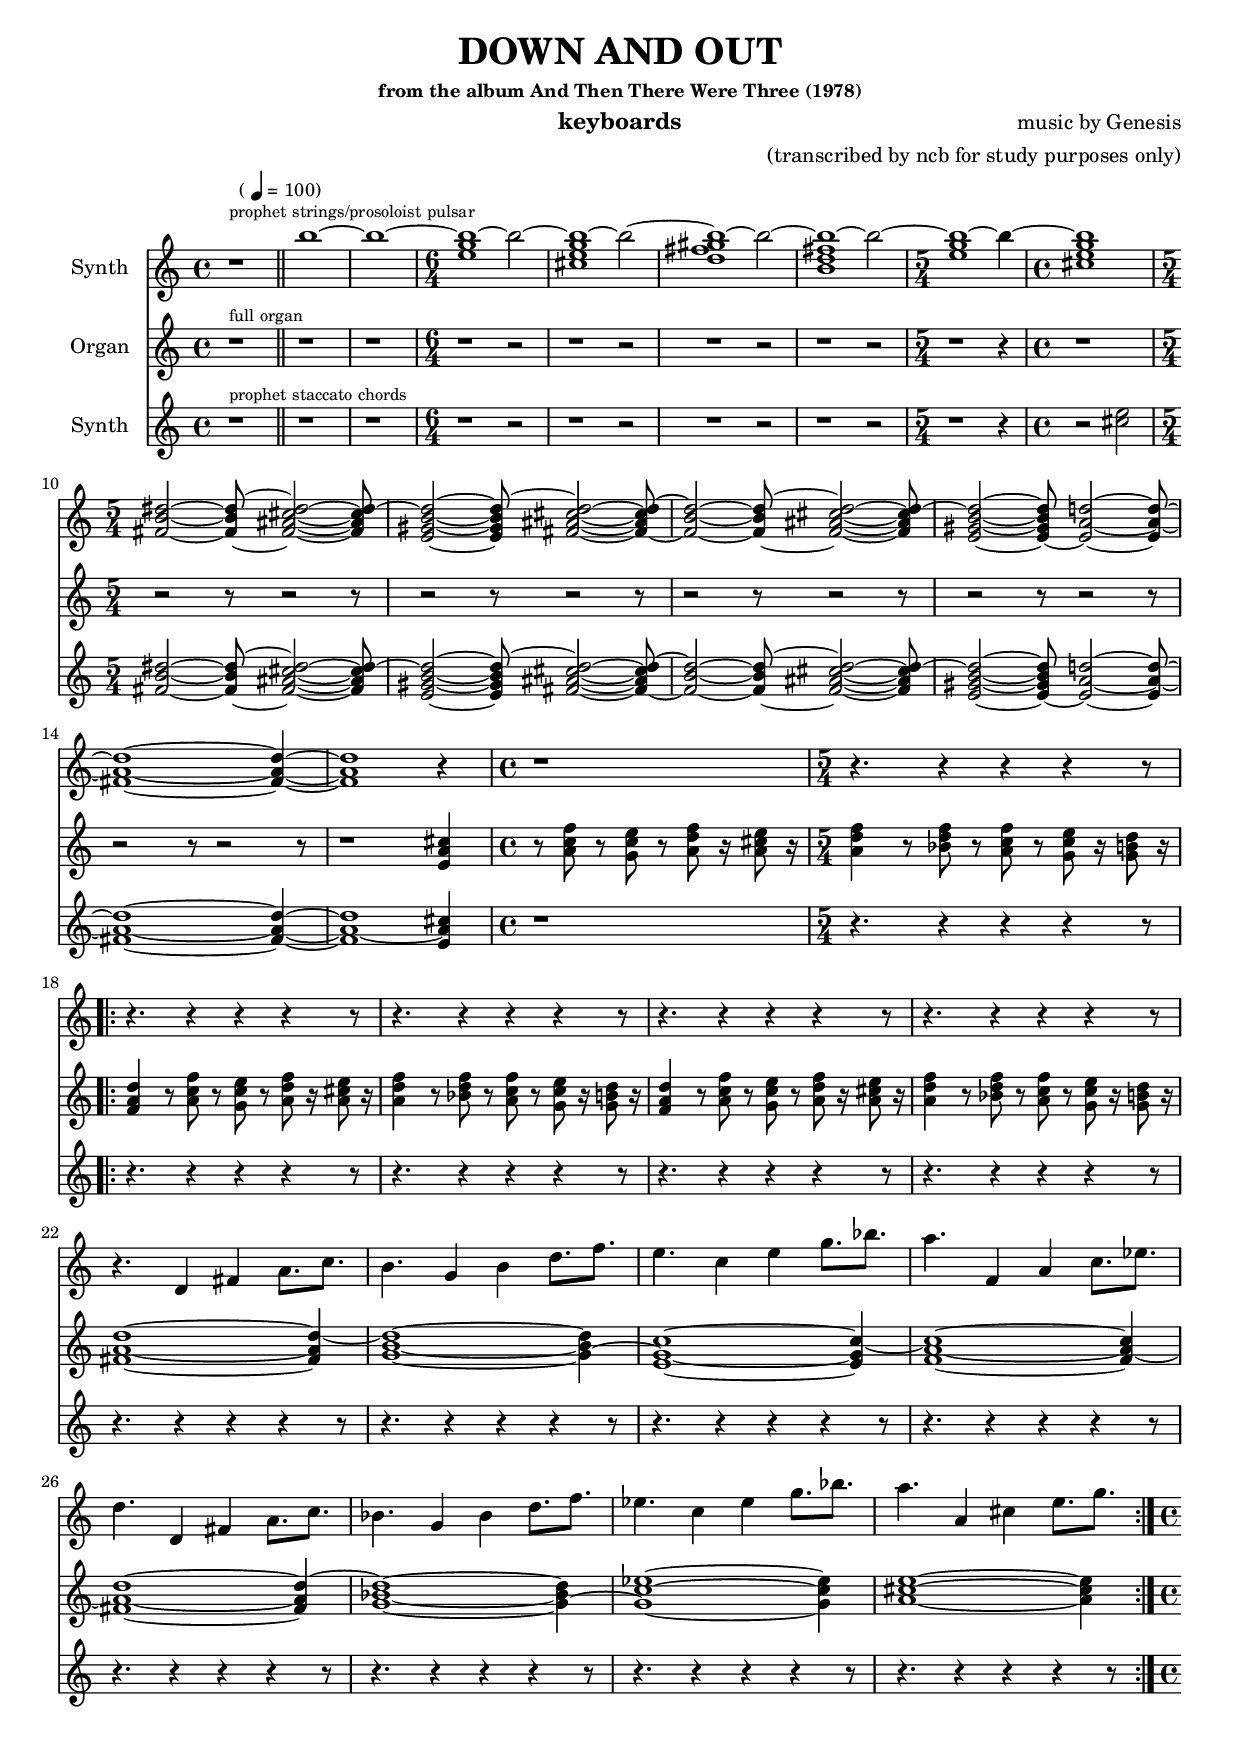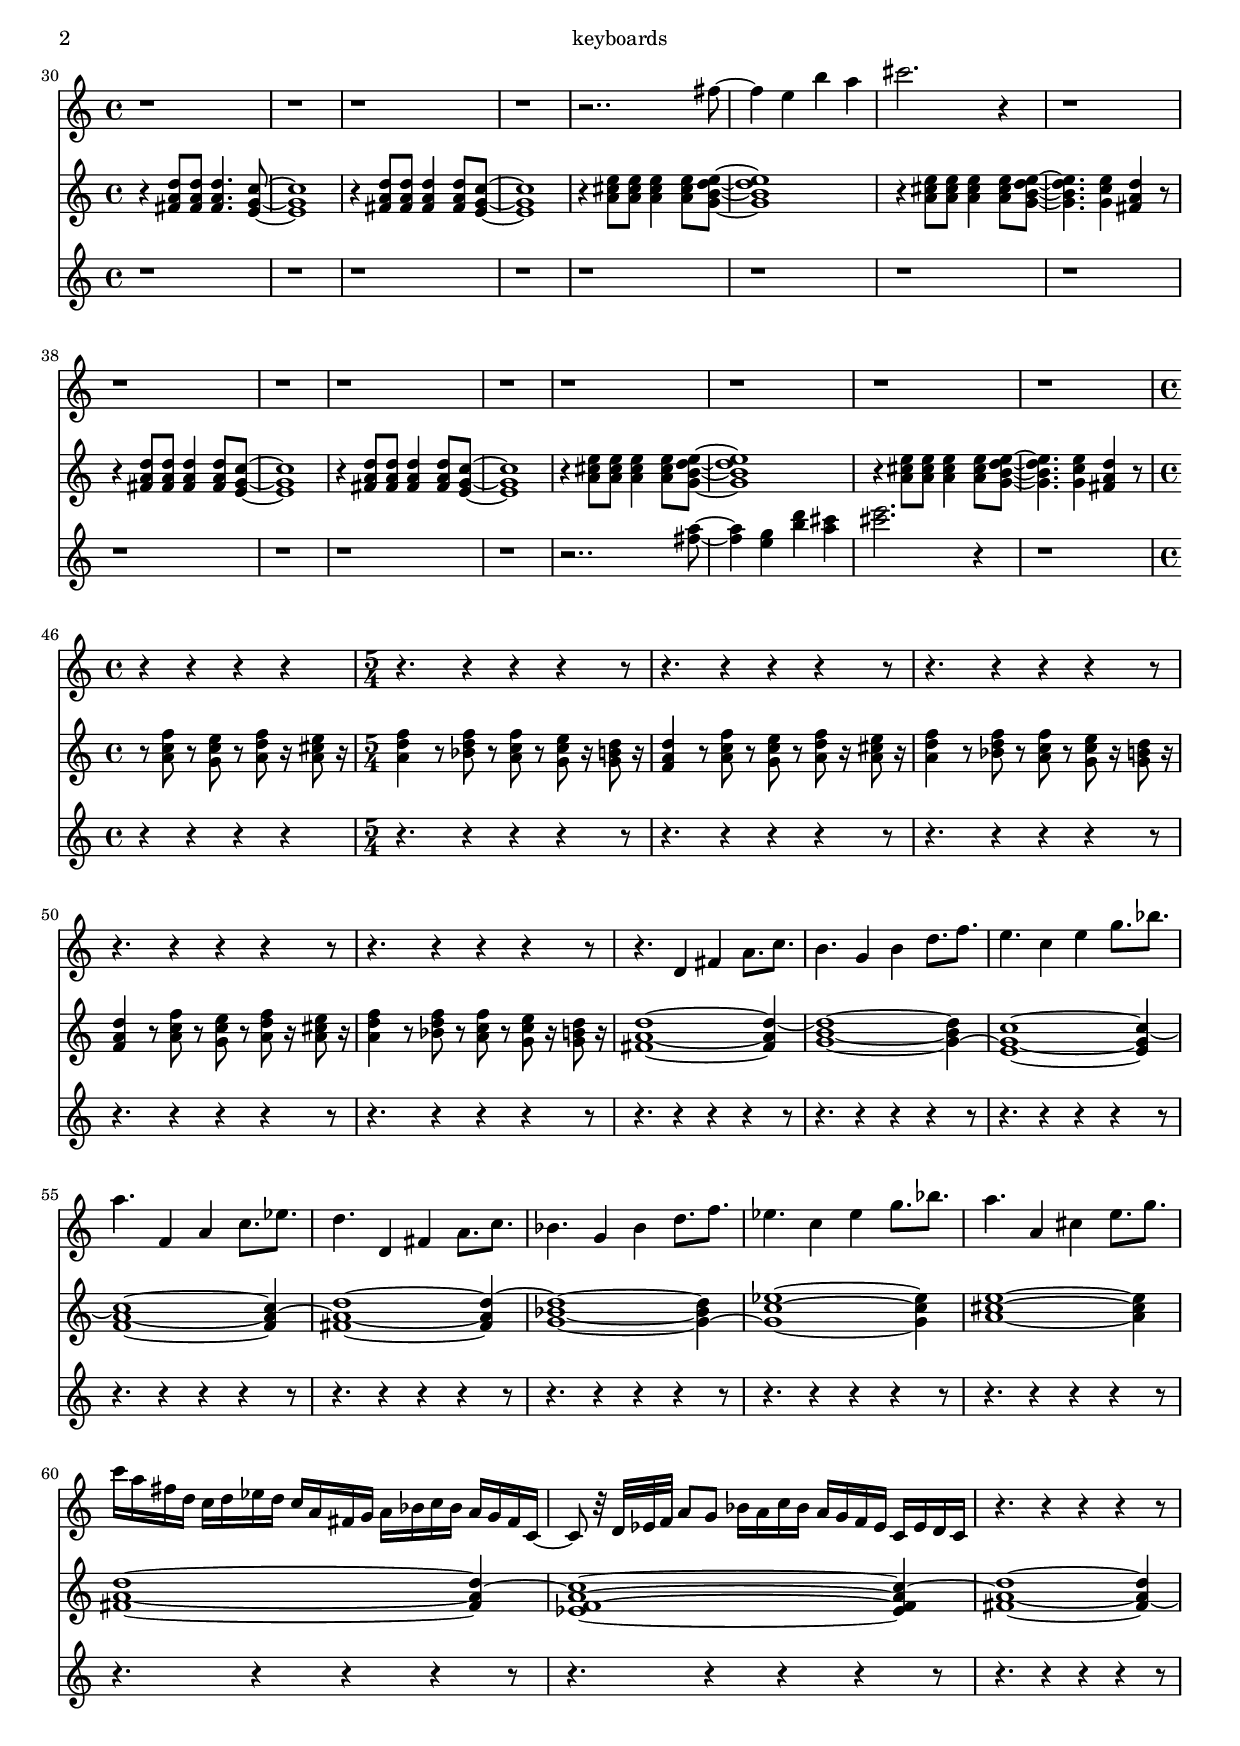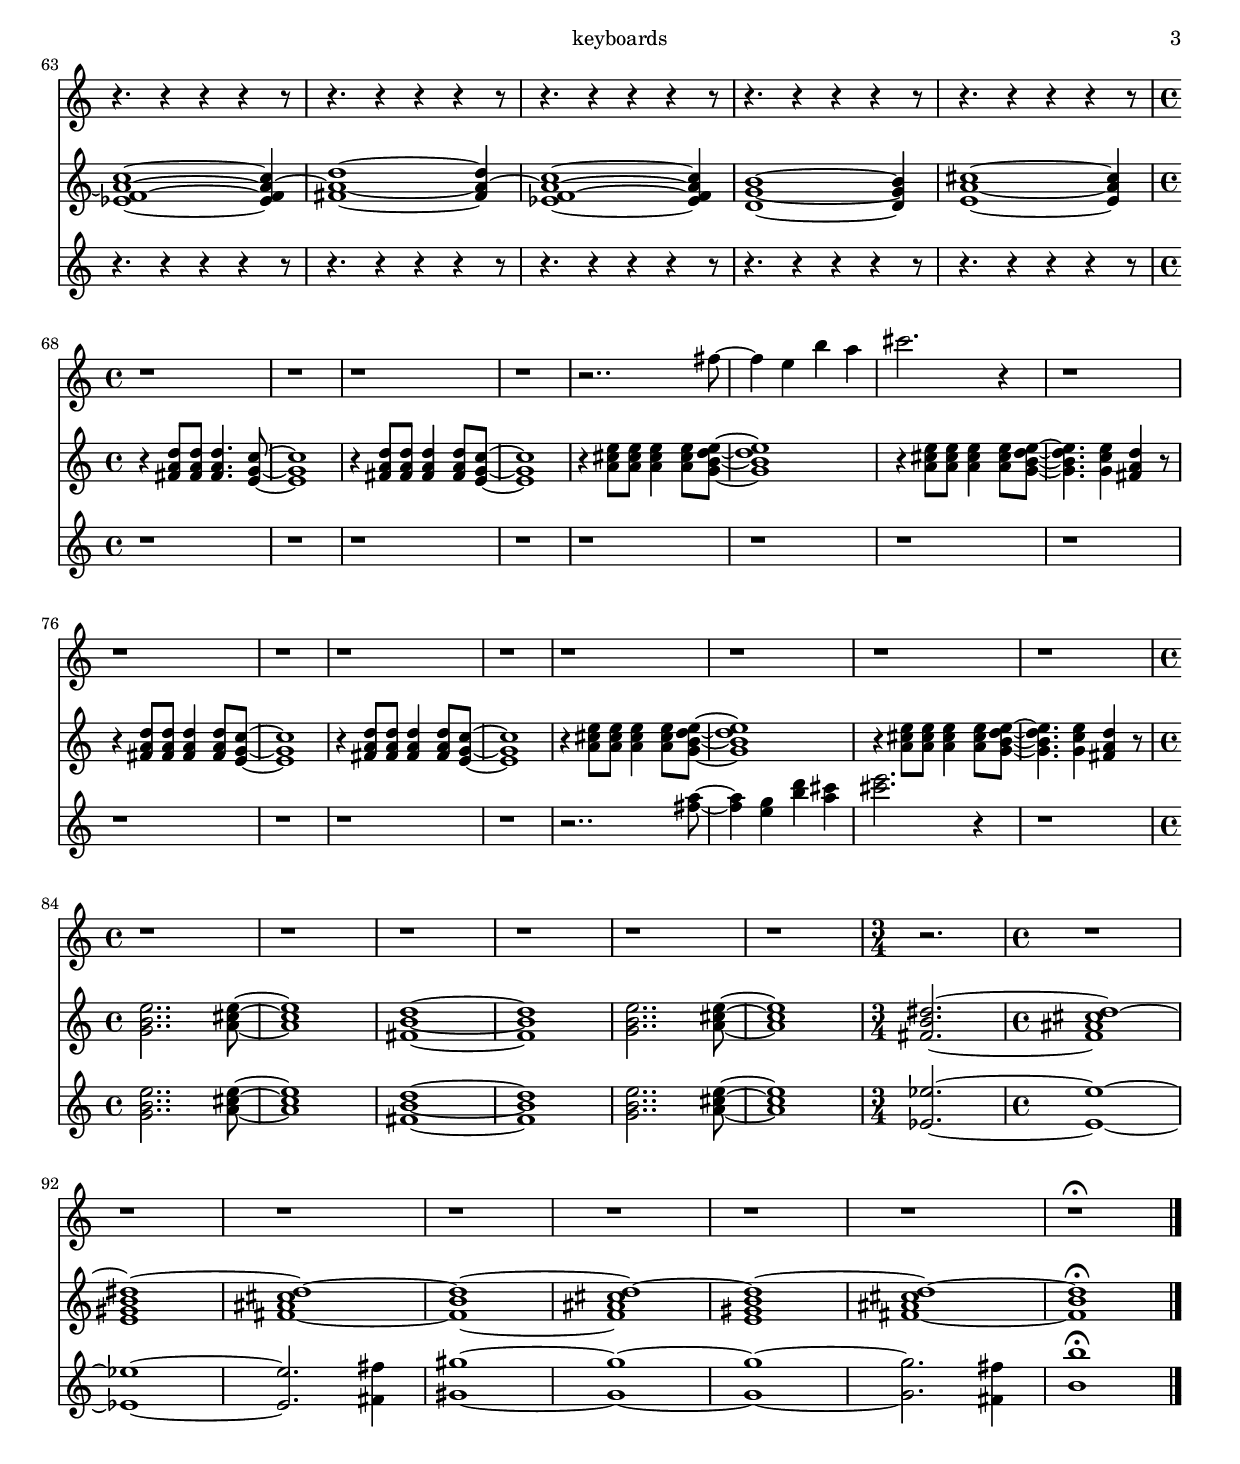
\version "2.12.3"
#(ly:set-option 'delete-intermediate-files #t)


% -----------------------------------------------------------------------------------------------------------------------
% -----------------------------------------------------------------------------------------------------------------------
%                                                      INTRO
% -----------------------------------------------------------------------------------------------------------------------
% -----------------------------------------------------------------------------------------------------------------------
synthStringIntro = \relative c''' {
               <b>1~
               <b>1~

  \time 6/4    <e, g b>1~          <b'>2~
               <cis, e g b>1~      <b'>2~
               <d, fis gis b>1~    <b'>2~
               <b, d fis b>1~      <b'>2~

  \time 5/4    <e, g b>1~          <b'>4~
  \time 4/4    <cis, e g b>1

  \break

  \time 5/4
  <fis, b dis>2~   <fis b dis>8~       <fis ais cis dis>2~  <fis ais cis dis>8~
  <e gis b dis>2~  <e gis b dis>8~     <fis ais cis dis>2~  <fis ais cis dis>8~

  <fis b dis>2~    <fis b dis>8~       <fis ais cis dis>2~  <fis ais cis dis>8~
  <e gis b dis>2~  <e gis b dis>8~     <e a d>2~            <e a d>8~
 
  <fis a d>1~       <fis a d>4~
  <fis a d>1		r4
}

synthArcIntro = \relative c''' {
               r1
               r1

  \time 6/4    r1                  r2
               r1                  r2
               r1                  r2
               r1                  r2

  \time 5/4    r1                  r4
  \time 4/4    r2 <cis, e>2

  \break

  \time 5/4
  <fis, b dis>2~   <fis b dis>8~       <fis ais cis dis>2~  <fis ais cis dis>8~
  <e gis b dis>2~  <e gis b dis>8~     <fis ais cis dis>2~  <fis ais cis dis>8~

  <fis b dis>2~    <fis b dis>8~       <fis ais cis dis>2~  <fis ais cis dis>8~
  <e gis b dis>2~  <e gis b dis>8~     <e a d>2~            <e a d>8~
 
  <fis a d>1~       <fis a d>4~
  <fis a d>1~		<e a cis>4
}

organIntro = \relative c' {
               r1
               r1

  \time 6/4    r1                  r2
               r1                  r2
               r1                  r2
               r1                  r2

  \time 5/4    r1                  r4
  \time 4/4    r1

  \break

  \time 5/4
  r2 r8 r2 r8
  r2 r8 r2 r8

  r2 r8 r2 r8
  r2 r8 r2 r8
 
  r2 r8 r2 r8
  r1 <e a cis>4
}

guitarIntro = \relative c' {
               r1
               r1

  \time 6/4    r1                  r2
               r1                  r2
               r1                  r2
               r1                  r2

  \time 5/4    r1                  r4
  \time 4/4    r1

  \break

  \time 5/4
  b16 b16 fis'16 fis16 		b,16 b16 b'16 b16		b,16 b16 fis'16 b,16		b16 b'8. 			b,8 r8
  b16 b16 fis'16 fis16 		b,16 b16 b'16 b16		b,16 b16 fis'16 b,16		b16 b'8. 			b,8 r8

  b16 b16 fis'16 fis16 		b,16 b16 b'16 b16		b,16 b16 fis'16 b,16		b16 b'8. 			b,8 r8
  b16 b16 fis'16 fis16 		b,16 b16 b'16 b16		b,16 b16 fis'16 b,16		b16 b'8. 			a,8 r8
 
  d16 d16 a'16 a16 			d,16 d16 d'16 d16		d,16 d16 a'16 d,16			d16 d'8. 			d,8 r8
  d16 d16 a'16 a16 			d,16 d16 d'16 d16		d,16 d16 a'16 d,16			d16 d'8. 			d,8 r8
}
% -----------------------------------------------------------------------------------------------------------------------
% -----------------------------------------------------------------------------------------------------------------------
%                                                      BRIDGE INTRO-TEMA
% -----------------------------------------------------------------------------------------------------------------------
% -----------------------------------------------------------------------------------------------------------------------
synthStringBridgeIntroTema = \relative c' {
  \time 4/4 r1
  \time 5/4 r4. r4 r4 r4 r8
}

synthArcBridgeIntroTema = \relative c' {
  \time 4/4 r1
  \time 5/4 r4. r4 r4 r4 r8
}

organBridgeIntroTema = \relative c'' {
  \time 4/4 r8 <a c f>8 r8 <g c e>8 r8 <a d f>8 r16 <a cis e>8 r16
  \time 5/4 <a d f>4 r8 <bes d f>8 r8 <a c f>8 r8 <g c e>8 r16 <g b d>8 r16
}

guitarBridgeIntroTema = \relative c' {
  \time 4/4 d16 d16 a'16 a16 			d,16 d16 d'16 d16		d,16 d16 a'16 d,16			d16 d'8.
  \time 5/4 d,8 r8			d16 d16 a'16 a16 			d,16 d16 d'16 d16		d,16 d16 a'16 d,16			d16 d'8.
}
% -----------------------------------------------------------------------------------------------------------------------
% -----------------------------------------------------------------------------------------------------------------------
%                                                      TEMA A
% -----------------------------------------------------------------------------------------------------------------------
% -----------------------------------------------------------------------------------------------------------------------
synthTemaA = \relative c' {
  r4. r4 r4 r4 r8
  r4. r4 r4 r4 r8

  r4. r4 r4 r4 r8
  r4. r4 r4 r4 r8
}

organTemaA = \relative c' {
  <f a d>4 r8 <a c f>8 r8 <g c e>8 r8 <a d f>8 r16 <a cis e>8 r16
  <a d f>4 r8 <bes d f>8 r8 <a c f>8 r8 <g c e>8 r16 <g b d>8 r16
  
  <f a d>4 r8 <a c f>8 r8 <g c e>8 r8 <a d f>8 r16 <a cis e>8 r16
  <a d f>4 r8 <bes d f>8 r8 <a c f>8 r8 <g c e>8 r16 <g b d>8 r16
}

synthTemaAbis = \relative c' {
  \time 4/4
  r4 r4 r4 r4
  \time 5/4
  r4. r4 r4 r4 r8

  r4. r4 r4 r4 r8
  r4. r4 r4 r4 r8

  r4. r4 r4 r4 r8
  r4. r4 r4 r4 r8
}

organTemaAbis = \relative c'' {
  \time 4/4
  r8 <a c f>8 r8 <g c e>8 r8 <a d f>8 r16 <a cis e>8 r16
  \time 5/4
  <a d f>4 r8 <bes d f>8 r8 <a c f>8 r8 <g c e>8 r16 <g b d>8 r16
  
  <f a d>4 r8 <a c f>8 r8 <g c e>8 r8 <a d f>8 r16 <a cis e>8 r16
  <a d f>4 r8 <bes d f>8 r8 <a c f>8 r8 <g c e>8 r16 <g b d>8 r16

  <f a d>4 r8 <a c f>8 r8 <g c e>8 r8 <a d f>8 r16 <a cis e>8 r16
  <a d f>4 r8 <bes d f>8 r8 <a c f>8 r8 <g c e>8 r16 <g b d>8 r16
}

guitarTemaA = \relative c'' {
  d,8 r8			d16 d16 a'16 a16 			d,16 d16 d'16 d16		d,16 d16 a'16 d,16			d16 d'8.
  d,8 r8			d16 d16 a'16 a16 			d,16 d16 d'16 d16		d,16 d16 a'16 d,16			d16 d'8.

  d,8 r8			d16 d16 a'16 a16 			d,16 d16 d'16 d16		d,16 d16 a'16 d,16			d16 d'8.
  d,8 r8			d16 d16 a'16 a16 			d,16 d16 d'16 d16		d,16 d16 a'16 d,16			d16 d'8.
}
% -----------------------------------------------------------------------------------------------------------------------
% -----------------------------------------------------------------------------------------------------------------------
%                                                      TEMA B
% -----------------------------------------------------------------------------------------------------------------------
% -----------------------------------------------------------------------------------------------------------------------
synthTemaB = \relative c' {
  r4. r4 r4 r4 r8
  r4. r4 r4 r4 r8
  r4. r4 r4 r4 r8
  r4. r4 r4 r4 r8
  r4. r4 r4 r4 r8
  r4. r4 r4 r4 r8
  r4. r4 r4 r4 r8
  r4. r4 r4 r4 r8
}

synthSoloistTemaB = \relative c' {
  r4.   d4   fis4  a8.  c8.
  b4.   g4   b4    d8.  f8.
  e4.   c4   e4    g8.  bes8.
  a4.   f,4  a4    c8.  ees8.
  d4.   d,4  fis4  a8.  c8.
  bes4. g4   bes4  d8.  f8.
  ees4. c4   ees4  g8.  bes8.
  a4.   a,4  cis4  e8.  g8.
}

organTemaB = \relative c' {
  <fis a d>1~       <fis a d>4~
  <g b d>1~         <g b d>4~
  <e g c>1~         <e g c>4~
  <f a c>1~         <f a c>4~
  <fis a d>1~       <fis a d>4~
  <g bes d>1~       <g bes d>4~
  <g c ees>1~       <g c ees>4
  <a cis e>1~       <a cis e>4
}

guitarTemaB = \relative c' {
  d8 r8 d r d r d r d16 d16 r8
  d8 r8 d r d r d r d16 d16 r8
  d8 r8 d r d r d r d16 d16 r8
  d8 r8 d r d r d r d16 d16 r8
  d8 r8 d r d r d r d16 d16 r8
  d8 r8 d r d r d r d16 d16 r8
  d8 r8 d r d r d r d16 d16 r8
  d8 r8 d r d r d r d16 d16 r8
}
% -----------------------------------------------------------------------------------------------------------------------
% -----------------------------------------------------------------------------------------------------------------------
%                                                      TEMA C
% -----------------------------------------------------------------------------------------------------------------------
% -----------------------------------------------------------------------------------------------------------------------
synthTemaC = \relative c'' {
  \time 4/4
  r1  r1  r1  r1
  r2.. fis8~
  fis4 e4 b'4 a4
  cis2. r4
  r1

  r1  r1  r1  r1
  r1  r1  r1  r1
}

synthArcTemaC = \relative c'' {
  \time 4/4
  r1  r1  r1  r1
  r1  r1  r1  r1

  r1  r1  r1  r1
  r2.. <fis a>8~
  <fis a>4 <e g>4 <b' d>4 <a cis>4
  <cis e>2. r4
  r1
}

organTemaC = \relative c' {
  \time 4/4
  r4           <fis a d>8 <fis a d>8      <fis a d>4.  <e g c>8~
  <e g c>1
  r4           <fis a d>8 <fis a d>8      <fis a d>4 <fis a d>8  <e g c>8~
  <e g c>1
  r4           <a cis e>8 <a cis e>8      <a cis e>4 <a cis e>8  <g b d e>8~
  <g b d e>1
  r4           <a cis e>8 <a cis e>8      <a cis e>4 <a cis e>8  <g b d e>8~
  <g b d e>4.                             <g c e>4   <fis a d>4  r8


  r4           <fis a d>8 <fis a d>8      <fis a d>4 <fis a d>8 <e g c>8~
  <e g c>1
  r4           <fis a d>8 <fis a d>8      <fis a d>4 <fis a d>8  <e g c>8~
  <e g c>1
  r4           <a cis e>8 <a cis e>8      <a cis e>4 <a cis e>8  <g b d e>8~
  <g b d e>1
  r4           <a cis e>8 <a cis e>8      <a cis e>4 <a cis e>8  <g b d e>8~
  <g b d e>4.                             <g c e>4   <fis a d>4  r8
}
% -----------------------------------------------------------------------------------------------------------------------
% -----------------------------------------------------------------------------------------------------------------------
%                                                      SOLO
% -----------------------------------------------------------------------------------------------------------------------
% -----------------------------------------------------------------------------------------------------------------------
synthSolo = \relative c' {
  r4. r4 r4 r4 r8
  r4. r4 r4 r4 r8

  r4. r4 r4 r4 r8
  r4. r4 r4 r4 r8

  r4. r4 r4 r4 r8
  r4. r4 r4 r4 r8

  r4. r4 r4 r4 r8
  r4. r4 r4 r4 r8
}

synthSoloistSolo = \relative c''' {
  c16 a fis d			c d ees d			c a fis  g			a bes c bes			a g fis c~
  c8    r32 d ees f     a8  g8				bes16 a c bes		a g f ees			c ees d c

  r4. r4 r4 r4 r8
  r4. r4 r4 r4 r8

  r4. r4 r4 r4 r8
  r4. r4 r4 r4 r8

  r4. r4 r4 r4 r8
  r4. r4 r4 r4 r8
}

organSolo = \relative c' {
  <fis a d>1~       <fis a d>4~
  <ees f a c>1~     <ees f a c>4~

  <fis a d>1~       <fis a d>4~
  <ees f a c>1~     <ees f a c>4~

  <fis a d>1~       <fis a d>4~
  <ees f a c>1~     <ees f a c>4

  <d g b>1~         <d g b>4
  <e a cis>1~     <e a cis>4
}
% -----------------------------------------------------------------------------------------------------------------------
% -----------------------------------------------------------------------------------------------------------------------
%                                                      CODA
% -----------------------------------------------------------------------------------------------------------------------
% -----------------------------------------------------------------------------------------------------------------------
synthCoda = \relative c' {
  \time 4/4
  r1
  r1
  r1
  r1

  r1
  r1
}

synthArcCoda = \relative c' {
  \time 4/4
  <g' b e>2..    <a cis e>8~
  <a cis e>1
  <fis b d>1~
  <fis b d>1

  <g b e>2..    <a cis e>8~
  <a cis e>1
}

organCoda = \relative c' {
  \time 4/4
  <g' b e>2..    <a cis e>8~
  <a cis e>1
  <fis b d>1~
  <fis b d>1

  <g b e>2..    <a cis e>8~
  <a cis e>1
}
% -----------------------------------------------------------------------------------------------------------------------
% -----------------------------------------------------------------------------------------------------------------------
%                                                      FINALE
% -----------------------------------------------------------------------------------------------------------------------
% -----------------------------------------------------------------------------------------------------------------------
synthFinale = \relative c' {
  \time 3/4
  r2.
  \time 4/4
  r1 r1 r1 
  r1 r1 r1 r1
  r1 \fermata
}

synthArcFinale = \relative c' {
  \time 3/4
  <ees ees'>2.~
  \time 4/4
  <ees ees'>1~
  <ees ees'>1~
  <ees ees'>2.   <fis fis'>4

  <gis gis'>1~
  <gis gis'>1~
  <gis gis'>1~
  <gis gis'>2.   <fis fis'>4

  <b b'>1 \fermata
}

organFinale = \relative c' {
  \time 3/4
  <fis b dis>2.~
  \time 4/4
  <fis ais cis dis>1~
  <e gis b dis>1~
  <fis ais cis dis>1~

  <fis b dis>1~
  <fis ais cis dis>1~
  <e gis b dis>1~
  <fis ais cis dis>1~

  <fis b dis>1 \fermata
}
% -----------------------------------------------------------------------------------------------------------------------
% -----------------------------------------------------------------------------------------------------------------------
%                                                      BUILD ALL
% -----------------------------------------------------------------------------------------------------------------------
% -----------------------------------------------------------------------------------------------------------------------

guitarPart = {
    \clef violin

    % INTRO
    \time 4/4 r1 ^\markup { \tiny {prophet strings/prosoloist pulsar} }
    \bar "||"
    \guitarIntro

    % BRIDGE INTRO-TEMA
	\guitarBridgeIntroTema
	\break

    % TEMA A + B
	\repeat volta 2 {
	    \guitarTemaA
	    \break
	    \guitarTemaB
	}
	\break

    % TEMA C
%	\synthTemaC
	\break

	% TEMA A + B
%	\synthTemaAbis
%	\synthSoloistTemaB
	\break

    % SOLO
%	\synthSoloistSolo
	\break

    % TEMA C
%	\synthTemaC
	\break

	% CODA
%	\synthCoda

    % FINALE
%	\synthFinale


    \bar "|."
}

synthOnePart = {
    \clef violin

    % INTRO
    \time 4/4 r1 ^\markup { \tiny {prophet strings/prosoloist pulsar} }
    \bar "||"
    \synthStringIntro

    % BRIDGE INTRO-TEMA
	\synthStringBridgeIntroTema
	\break

    % TEMA A + B
	\repeat volta 2 {
	    \synthTemaA
	    \break
	    \synthSoloistTemaB
	}
	\break

    % TEMA C
	\synthTemaC
	\break

	% TEMA A + B
	\synthTemaAbis
	\synthSoloistTemaB
	\break

    % SOLO
	\synthSoloistSolo
	\break

    % TEMA C
	\synthTemaC
	\break

	% CODA
	\synthCoda

    % FINALE
	\synthFinale


    \bar "|."
}

synthTwoPart = {
    \clef violin

    % INTRO
    \time 4/4 r1 ^\markup { \tiny {prophet staccato chords} }
    \bar "||"
    \synthArcIntro

	% BRIDGE INTRO-TEMA
	\synthArcBridgeIntroTema
    \break

    % TEMA A + B
	\repeat volta 2 {
	    \synthTemaA
	    \break
	    \synthTemaB
	}
	\break

    % TEMA C
	\synthArcTemaC
	\break

	% TEMA A + B
	\synthTemaAbis
	\synthTemaB
	\break

    % SOLO
	\synthSolo
	\break

    % TEMA C
	\synthArcTemaC
	\break

	% CODA
	\synthArcCoda

    % FINALE
	\synthArcFinale


    \bar "|."
}

organPart = {
    \clef violin

    % INTRO
    \time 4/4 r1 ^\markup { \tiny {full organ} }
    \bar "||"
	\organIntro

	% BRIDGE INTRO-TEMA
	\organBridgeIntroTema
    \break

	% TEMA A + B
	\repeat volta 2 {
	    \organTemaA
	    \break
	    \organTemaB
	}
	\break

    % TEMA C
	\organTemaC
	\break

	% TEMA A + B
	\organTemaAbis
	\organTemaB
	\break

    % SOLO
	\organSolo
	\break

    % TEMA C
	\organTemaC
	\break

	% CODA
	\organCoda

    % FINALE
	\organFinale


    \bar "|."
}



#(set-global-staff-size 18)


\book {

    \header {
        title       = \markup {\larger "DOWN AND OUT"}
        subtitle    = ""
        subsubtitle = "from the album And Then There Were Three (1978)"
        instrument  = "keyboards"
        composer    = "music by Genesis"
        arranger    = "(transcribed by ncb for study purposes only)"
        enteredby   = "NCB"
        piece       = \markup { \bold "                             " \smaller { (\note #"4"#1 = 100) } }
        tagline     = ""
    }


    \score {
    <<
%	    \new Staff = "Synth" \with { midiInstrument = #"overdriven guitar" }
%        <<
%            \set Staff.instrumentName = \markup { "Guitar" }
%            \guitarPart
%        >>
        \new Staff = "Synth" \with { midiInstrument = #"string ensemble 1" }
        <<
            \set Staff.instrumentName = \markup { "Synth" }
            \synthOnePart
        >>
        \new Staff = "Organ" \with { midiInstrument = #"rock organ" }
        <<
            \set Staff.instrumentName = \markup { "Organ" }
            \organPart
        >>
        \new Staff = "Synth" \with { midiInstrument = #"synthstrings 1" }
        <<
            \set Staff.instrumentName = \markup { "Synth" }
            \synthTwoPart
        >>
    >>
    \layout { \context { \override VerticalAlignment #'forced-distance = #8 } }
    \midi { \context { \Score tempoWholesPerMinute = #(ly:make-moment 100 4) } }
    }

}
